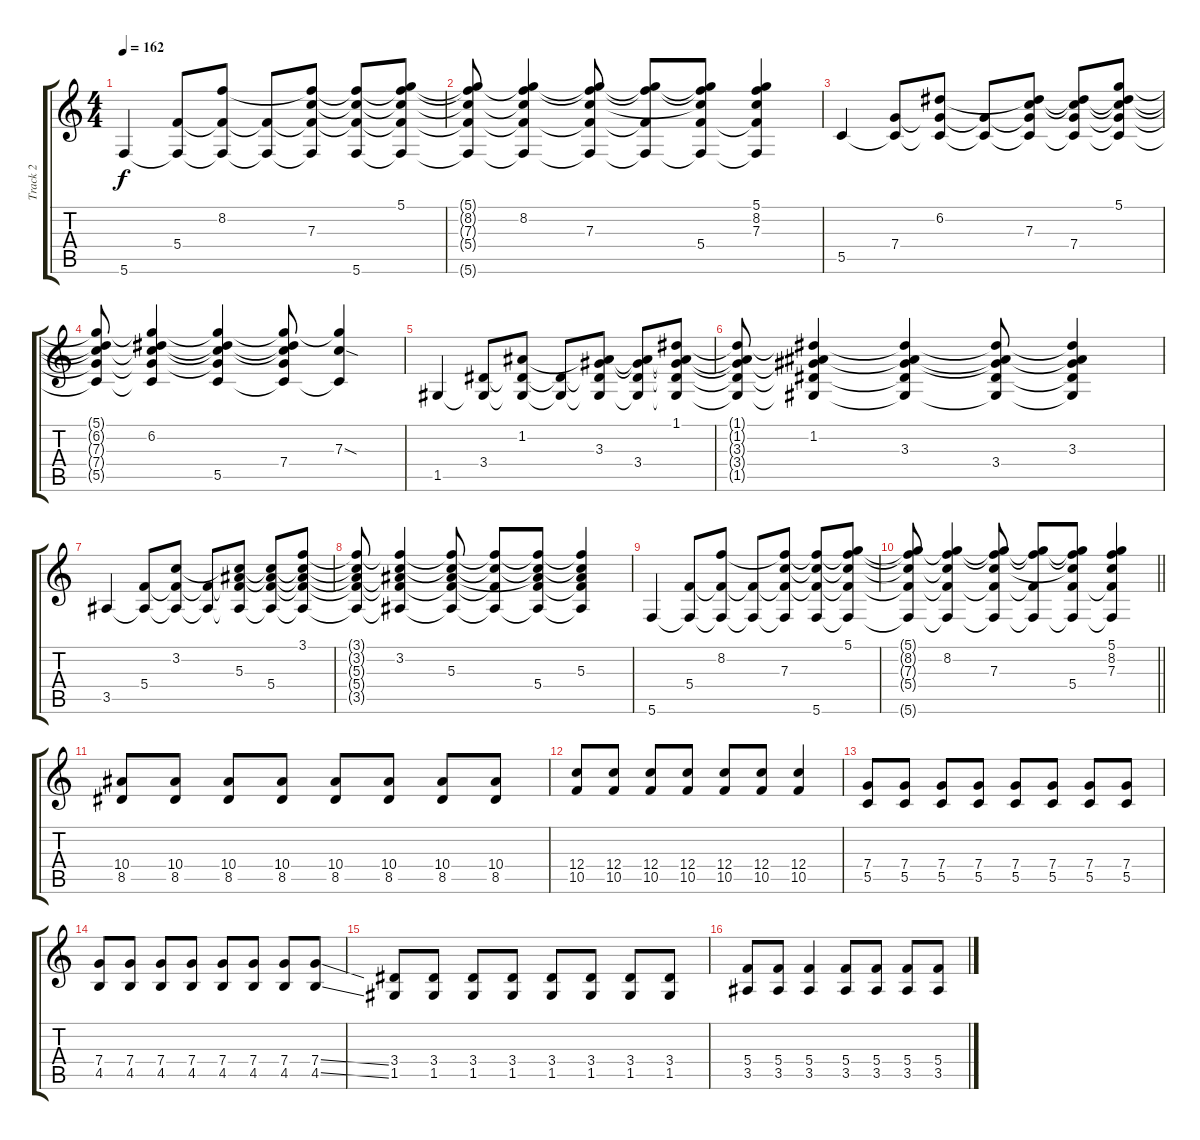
\track ("Track 2" "Track 2") {instrument distortionguitar}
\staff {score tabs}
\tuning (D4 A3 F3 C3 G2 C2) {hide}
\ts (4 4)
\tempo 162
\clef g2
\ks c
5.6.4{dy f} (5.4 5.6{t}).8 (8.2 5.4{t} 5.6{t}).8 (5.4{t} 5.6{t}).8 (8.2{t} 7.3 5.4{t} 5.6{t}).8 (8.2{t} 7.3{t} 5.4{t} 5.6).8 (5.1 8.2{t} 7.3{t} 5.4{t} 5.6{t}).8 |
(5.1{t} 8.2{t} 7.3{t} 5.4{t} 5.6{t}).8 (5.1{t} 8.2 7.3{t} 5.4{t} 5.6{t}).4 (5.1{t} 8.2{t} 7.3 5.4{t} 5.6{t}).8 (5.1{t} 8.2{t} 5.4{t} 5.6{t}).8 (5.1{t} 8.2{t} 7.3{t} 5.4 5.6{t}).8 (5.1 8.2 7.3 5.4{t} 5.6{t}).4 |
5.5.4 (7.4 5.5{t}).8 (6.2 7.4{t} 5.5{t}).8 (7.4{t} 5.5{t}).8 (6.2{t} 7.3 7.4{t} 5.5{t}).8 (6.2{t} 7.3{t} 7.4 5.5{t}).8 (5.1 6.2{t} 7.3{t} 7.4{t} 5.5{t}).8 |
(5.1{t} 6.2{t} 7.3{t} 7.4{t} 5.5{t}).8 (5.1{t} 6.2 7.3{t} 7.4{t} 5.5{t}).4 (5.1{t} 6.2{t} 7.3{t} 7.4{t} 5.5).4 (5.1{t} 6.2{t} 7.3{t} 7.4 5.5{t}).8 (5.1{t} 7.3{sod} 5.5{t}).4 |
1.5.4 (3.4 1.5{t}).8 (1.2 3.4{t} 1.5{t}).8 (3.4{t} 1.5{t}).8 (1.2{t} 3.3 3.4{t} 1.5{t}).8 (1.2{t} 3.3{t} 3.4 1.5{t}).8 (1.1 1.2{t} 3.3{t} 3.4{t} 1.5{t}).8 |
(1.1{t} 1.2{t} 3.3{t} 3.4{t} 1.5{t}).8 (1.1{t} 1.2 3.3{t} 3.4{t} 1.5{t}).4 (1.1{t} 1.2{t} 3.3 3.4{t} 1.5{t}).4 (1.1{t} 1.2{t} 3.3{t} 3.4 1.5{t}).8 (1.1{t} 1.2{t} 3.3 3.4{t} 1.5{t}).4 |
3.5.4 (5.4 3.5{t}).8 (3.2 5.4{t} 3.5{t}).8 (5.4{t} 3.5{t}).8 (3.2{t} 5.3 5.4{t} 3.5{t}).8 (3.2{t} 5.3{t} 5.4 3.5{t}).8 (3.1 3.2{t} 5.3{t} 5.4{t} 3.5{t}).8 |
(3.1{t} 3.2{t} 5.3{t} 5.4{t} 3.5{t}).8 (3.1{t} 3.2 5.3{t} 5.4{t} 3.5{t}).4 (3.1{t} 3.2{t} 5.3 5.4{t} 3.5{t}).8 (3.1{t} 3.2{t} 5.4{t} 3.5{t}).8 (3.1{t} 3.2{t} 5.3{t} 5.4 3.5{t}).8 (3.1{t} 3.2{t} 5.3 5.4{t} 3.5{t}).4 |
5.6.4 (5.4 5.6{t}).8 (8.2 5.4{t} 5.6{t}).8 (5.4{t} 5.6{t}).8 (8.2{t} 7.3 5.4{t} 5.6{t}).8 (8.2{t} 7.3{t} 5.4{t} 5.6).8 (5.1 8.2{t} 7.3{t} 5.4{t} 5.6{t}).8 |
\barLineRight lightlight
(5.1{t} 8.2{t} 7.3{t} 5.4{t} 5.6{t}).8 (5.1{t} 8.2 7.3{t} 5.4{t} 5.6{t}).4 (5.1{t} 8.2{t} 7.3 5.4{t} 5.6{t}).8 (5.1{t} 8.2{t} 5.4{t} 5.6{t}).8 (5.1{t} 8.2{t} 7.3{t} 5.4 5.6{t}).8 (5.1 8.2 7.3 5.4{t} 5.6{t}).4 |
(10.4 8.5).8 (10.4 8.5).8 (10.4 8.5).8 (10.4 8.5).8 (10.4 8.5).8 (10.4 8.5).8 (10.4 8.5).8 (10.4 8.5).8 |
(12.4 10.5).8 (12.4 10.5).8 (12.4 10.5).8 (12.4 10.5).8 (12.4 10.5).8 (12.4 10.5).8 (12.4 10.5).4 |
(7.4 5.5).8 (7.4 5.5).8 (7.4 5.5).8 (7.4 5.5).8 (7.4 5.5).8 (7.4 5.5).8 (7.4 5.5).8 (7.4 5.5).8 |
(7.4 4.5).8 (7.4 4.5).8 (7.4 4.5).8 (7.4 4.5).8 (7.4 4.5).8 (7.4 4.5).8 (7.4 4.5).8 (7.4{ss} 4.5{ss}).8 |
(3.4 1.5).8 (3.4 1.5).8 (3.4 1.5).8 (3.4 1.5).8 (3.4 1.5).8 (3.4 1.5).8 (3.4 1.5).8 (3.4 1.5).8 |
(5.4 3.5).8 (5.4 3.5).8 (5.4 3.5).4 (5.4 3.5).8 (5.4 3.5).8 (5.4 3.5).8 (5.4 3.5).8
